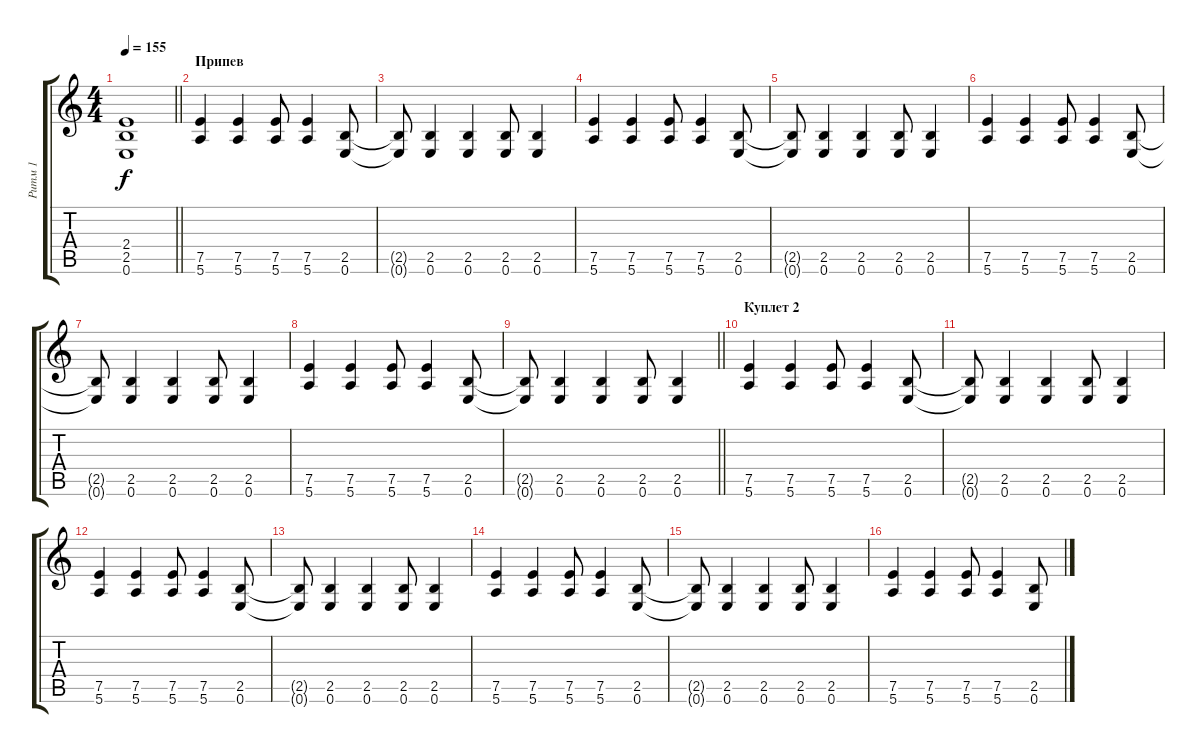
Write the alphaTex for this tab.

\track ("Ритм 1" "Ритм 1") {instrument distortionguitar}
\staff {score tabs}
\tuning (E4 B3 G3 D3 A2 E2) {hide}
\ts (4 4)
\tempo 155
\clef g2
\barLineRight lightlight
\ks c
(2.4{t} 2.5{t} 0.6{t}).1{dy f} |
\section ("" "Припев")
(7.5 5.6).4 (7.5 5.6).4 (7.5 5.6).8 (7.5 5.6).4 (2.5 0.6).8 |
(2.5{t} 0.6{t}).8 (2.5 0.6).4 (2.5 0.6).4 (2.5 0.6).8 (2.5 0.6).4 |
(7.5 5.6).4 (7.5 5.6).4 (7.5 5.6).8 (7.5 5.6).4 (2.5 0.6).8 |
(2.5{t} 0.6{t}).8 (2.5 0.6).4 (2.5 0.6).4 (2.5 0.6).8 (2.5 0.6).4 |
(7.5 5.6).4 (7.5 5.6).4 (7.5 5.6).8 (7.5 5.6).4 (2.5 0.6).8 |
(2.5{t} 0.6{t}).8 (2.5 0.6).4 (2.5 0.6).4 (2.5 0.6).8 (2.5 0.6).4 |
(7.5 5.6).4 (7.5 5.6).4 (7.5 5.6).8 (7.5 5.6).4 (2.5 0.6).8 |
\barLineRight lightlight
(2.5{t} 0.6{t}).8 (2.5 0.6).4 (2.5 0.6).4 (2.5 0.6).8 (2.5 0.6).4 |
\section ("" "Куплет 2")
(7.5 5.6).4 (7.5 5.6).4 (7.5 5.6).8 (7.5 5.6).4 (2.5 0.6).8 |
(2.5{t} 0.6{t}).8 (2.5 0.6).4 (2.5 0.6).4 (2.5 0.6).8 (2.5 0.6).4 |
(7.5 5.6).4 (7.5 5.6).4 (7.5 5.6).8 (7.5 5.6).4 (2.5 0.6).8 |
(2.5{t} 0.6{t}).8 (2.5 0.6).4 (2.5 0.6).4 (2.5 0.6).8 (2.5 0.6).4 |
(7.5 5.6).4 (7.5 5.6).4 (7.5 5.6).8 (7.5 5.6).4 (2.5 0.6).8 |
(2.5{t} 0.6{t}).8 (2.5 0.6).4 (2.5 0.6).4 (2.5 0.6).8 (2.5 0.6).4 |
(7.5 5.6).4 (7.5 5.6).4 (7.5 5.6).8 (7.5 5.6).4 (2.5 0.6).8
